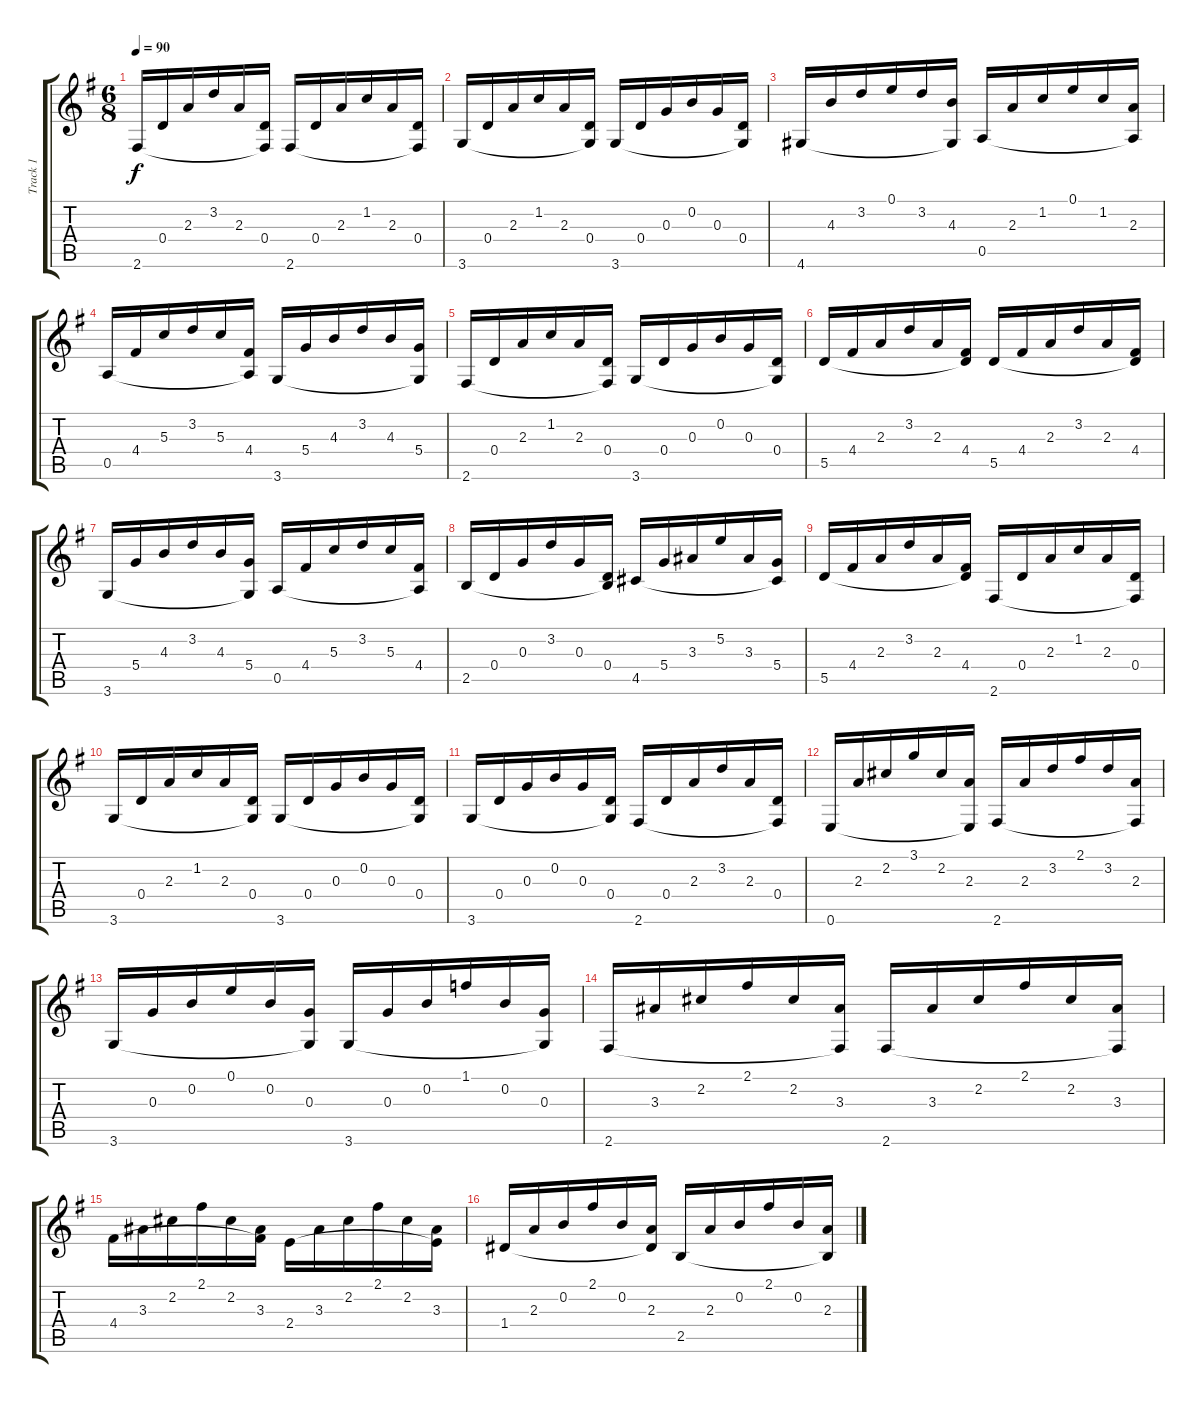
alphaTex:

\track ("Track 1" "Track 1") {instrument acousticguitarnylon}
\staff {score tabs}
\tuning (E4 B3 G3 D3 A2 E2) {hide}
\ts (6 8)
\tempo 90
\clef g2
\ks g
2.6.16{dy f} 0.4.16 2.3.16 3.2.16 2.3.16 (0.4 2.6{t}).16 2.6.16 0.4.16 2.3.16 1.2.16 2.3.16 (0.4 2.6{t}).16 |
3.6.16 0.4.16 2.3.16 1.2.16 2.3.16 (0.4 3.6{t}).16 3.6.16 0.4.16 0.3.16 0.2.16 0.3.16 (0.4 3.6{t}).16 |
4.6.16 4.3.16 3.2.16 0.1.16 3.2.16 (4.3 4.6{t}).16 0.5.16 2.3.16 1.2.16 0.1.16 1.2.16 (2.3 0.5{t}).16 |
0.5.16 4.4.16 5.3.16 3.2.16 5.3.16 (4.4 0.5{t}).16 3.6.16 5.4.16 4.3.16 3.2.16 4.3.16 (5.4 3.6{t}).16 |
2.6.16 0.4.16 2.3.16 1.2.16 2.3.16 (0.4 2.6{t}).16 3.6.16 0.4.16 0.3.16 0.2.16 0.3.16 (0.4 3.6{t}).16 |
5.5.16 4.4.16 2.3.16 3.2.16 2.3.16 (4.4 5.5{t}).16 5.5.16 4.4.16 2.3.16 3.2.16 2.3.16 (4.4 5.5{t}).16 |
3.6.16 5.4.16 4.3.16 3.2.16 4.3.16 (5.4 3.6{t}).16 0.5.16 4.4.16 5.3.16 3.2.16 5.3.16 (4.4 0.5{t}).16 |
2.5.16 0.4.16 0.3.16 3.2.16 0.3.16 (0.4 2.5{t}).16 4.5.16 5.4.16 3.3.16 5.2.16 3.3.16 (5.4 4.5{t}).16 |
5.5.16 4.4.16 2.3.16 3.2.16 2.3.16 (4.4 5.5{t}).16 2.6.16 0.4.16 2.3.16 1.2.16 2.3.16 (0.4 2.6{t}).16 |
3.6.16 0.4.16 2.3.16 1.2.16 2.3.16 (0.4 3.6{t}).16 3.6.16 0.4.16 0.3.16 0.2.16 0.3.16 (0.4 3.6{t}).16 |
3.6.16 0.4.16 0.3.16 0.2.16 0.3.16 (0.4 3.6{t}).16 2.6.16 0.4.16 2.3.16 3.2.16 2.3.16 (0.4 2.6{t}).16 |
0.6.16 2.3.16 2.2.16 3.1.16 2.2.16 (2.3 0.6{t}).16 2.6.16 2.3.16 3.2.16 2.1.16 3.2.16 (2.3 2.6{t}).16 |
3.6.16 0.3.16 0.2.16 0.1.16 0.2.16 (0.3 3.6{t}).16 3.6.16 0.3.16 0.2.16 1.1.16 0.2.16 (0.3 3.6{t}).16 |
2.6.16 3.3.16 2.2.16 2.1.16 2.2.16 (3.3 2.6{t}).16 2.6.16 3.3.16 2.2.16 2.1.16 2.2.16 (3.3 2.6{t}).16 |
4.4.16 3.3.16 2.2.16 2.1.16 2.2.16 (3.3 4.4{t}).16 2.4.16 3.3.16 2.2.16 2.1.16 2.2.16 (3.3 2.4{t}).16 |
1.4.16 2.3.16 0.2.16 2.1.16 0.2.16 (2.3 1.4{t}).16 2.5.16 2.3.16 0.2.16 2.1.16 0.2.16 (2.3 2.5{t}).16
